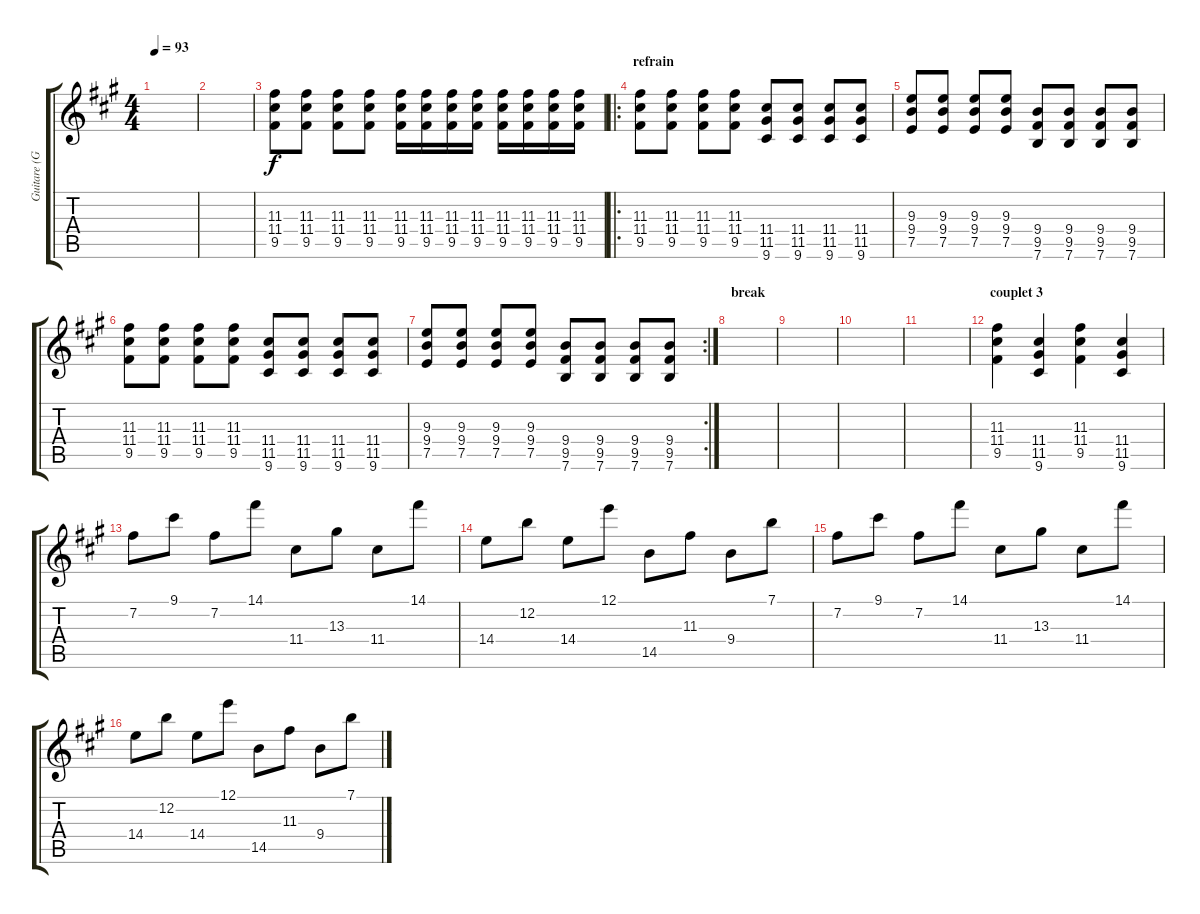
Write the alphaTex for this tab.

\track ("Guitare (Guiôm)" "Guitare (G") {instrument acousticguitarsteel}
\staff {score tabs}
\tuning (E4 B3 G3 D3 A2 E2) {hide}
\ts (4 4)
\tempo 93
\clef g2
\ks a
|
|
(11.3 11.4 9.5).8 (11.3 11.4 9.5).8 (11.3 11.4 9.5).8 (11.3 11.4 9.5).8 (11.3 11.4 9.5).16 (11.3 11.4 9.5).16 (11.3 11.4 9.5).16 (11.3 11.4 9.5).16 (11.3 11.4 9.5).16 (11.3 11.4 9.5).16 (11.3 11.4 9.5).16 (11.3 11.4 9.5).16 |
\ro
\section ("" "refrain")
(11.3 11.4 9.5).8 (11.3 11.4 9.5).8 (11.3 11.4 9.5).8 (11.3 11.4 9.5).8 (11.4 11.5 9.6).8 (11.4 11.5 9.6).8 (11.4 11.5 9.6).8 (11.4 11.5 9.6).8 |
(9.3 9.4 7.5).8 (9.3 9.4 7.5).8 (9.3 9.4 7.5).8 (9.3 9.4 7.5).8 (9.4 9.5 7.6).8 (9.4 9.5 7.6).8 (9.4 9.5 7.6).8 (9.4 9.5 7.6).8 |
(11.3 11.4 9.5).8 (11.3 11.4 9.5).8 (11.3 11.4 9.5).8 (11.3 11.4 9.5).8 (11.4 11.5 9.6).8 (11.4 11.5 9.6).8 (11.4 11.5 9.6).8 (11.4 11.5 9.6).8 |
\rc 2
(9.3 9.4 7.5).8 (9.3 9.4 7.5).8 (9.3 9.4 7.5).8 (9.3 9.4 7.5).8 (9.4 9.5 7.6).8 (9.4 9.5 7.6).8 (9.4 9.5 7.6).8 (9.4 9.5 7.6).8 |
\section ("" "break")
|
|
|
|
\section ("" "couplet 3")
(11.3 11.4 9.5).4 (11.4 11.5 9.6).4 (11.3 11.4 9.5).4 (11.4 11.5 9.6).4 |
7.2.8 9.1.8 7.2.8 14.1.8 11.4.8 13.3.8 11.4.8 14.1.8 |
14.4.8 12.2.8 14.4.8 12.1.8 14.5.8 11.3.8 9.4.8 7.1.8 |
7.2.8 9.1.8 7.2.8 14.1.8 11.4.8 13.3.8 11.4.8 14.1.8 |
14.4.8 12.2.8 14.4.8 12.1.8 14.5.8 11.3.8 9.4.8 7.1.8
